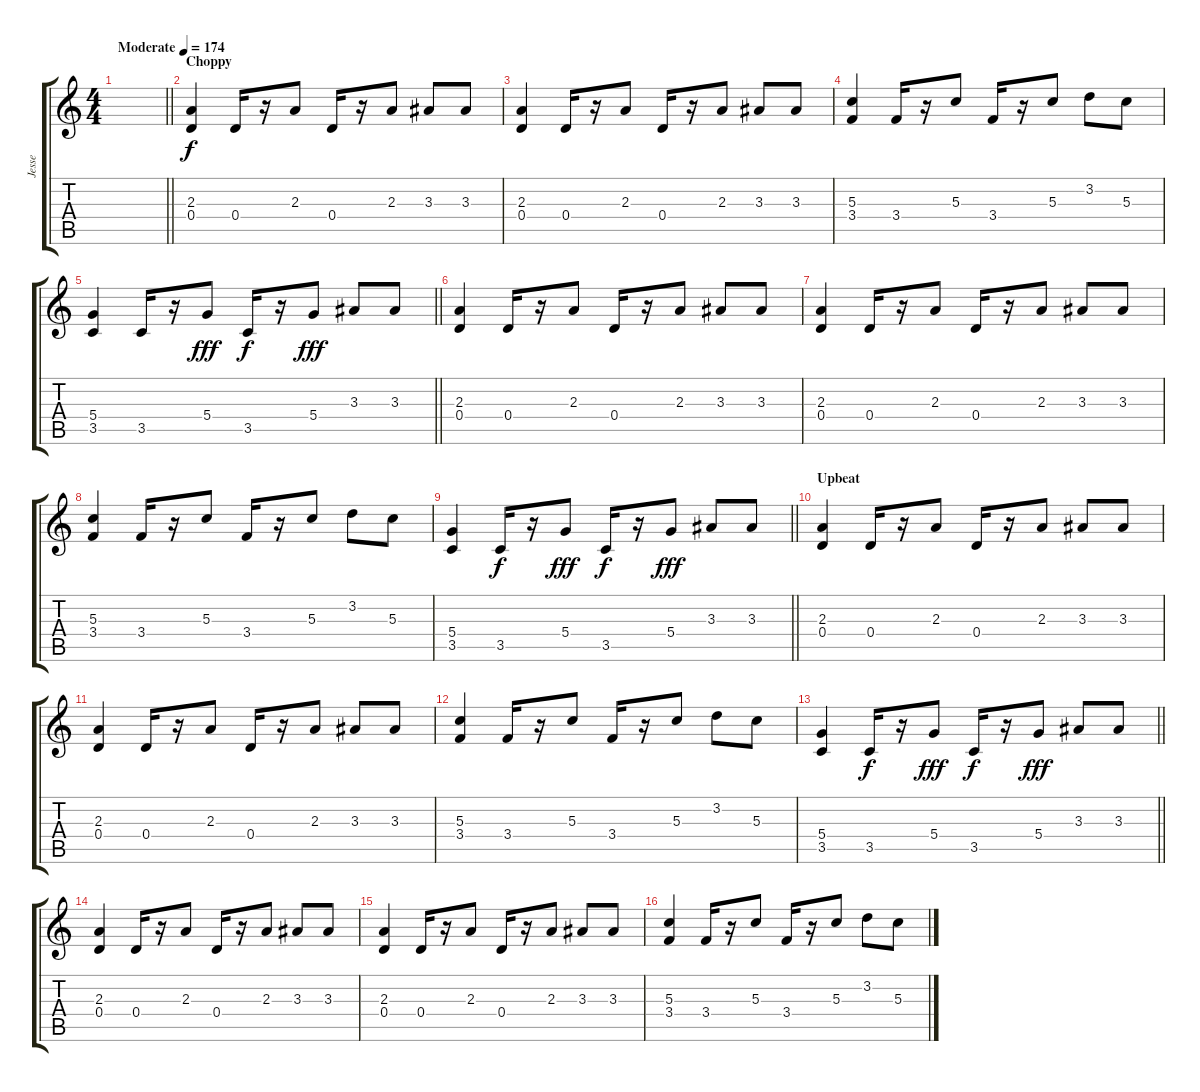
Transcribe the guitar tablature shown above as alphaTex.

\track ("Jesse" "Jesse") {instrument distortionguitar}
\staff {score tabs}
\tuning (E4 B3 G3 D3 A2 D2) {hide}
\ts (4 4)
\tempo (174 "Moderate")
\clef g2
\barLineRight lightlight
\ks c
|
\section ("" "Choppy")
(2.3 0.4).4 0.4.16 r.16 2.3.8 0.4.16 r.16 2.3.8 3.3.8 3.3.8 |
(2.3 0.4).4 0.4.16 r.16 2.3.8 0.4.16 r.16 2.3.8 3.3.8 3.3.8 |
(5.3 3.4).4 3.4.16 r.16 5.3.8 3.4.16 r.16 5.3.8 3.2.8 5.3.8 |
\barLineRight lightlight
(5.4 3.5).4 3.5.16{dy f} r.16 5.4.8{dy fff} 3.5.16{dy f} r.16 5.4.8{dy fff} 3.3.8 3.3.8 |
(2.3 0.4).4 0.4.16 r.16 2.3.8 0.4.16 r.16 2.3.8 3.3.8 3.3.8 |
(2.3 0.4).4 0.4.16 r.16 2.3.8 0.4.16 r.16 2.3.8 3.3.8 3.3.8 |
(5.3 3.4).4 3.4.16 r.16 5.3.8 3.4.16 r.16 5.3.8 3.2.8 5.3.8 |
\barLineRight lightlight
(5.4 3.5).4 3.5.16{dy f} r.16 5.4.8{dy fff} 3.5.16{dy f} r.16 5.4.8{dy fff} 3.3.8 3.3.8 |
\section ("" "Upbeat")
(2.3 0.4).4 0.4.16 r.16 2.3.8 0.4.16 r.16 2.3.8 3.3.8 3.3.8 |
(2.3 0.4).4 0.4.16 r.16 2.3.8 0.4.16 r.16 2.3.8 3.3.8 3.3.8 |
(5.3 3.4).4 3.4.16 r.16 5.3.8 3.4.16 r.16 5.3.8 3.2.8 5.3.8 |
\barLineRight lightlight
(5.4 3.5).4 3.5.16{dy f} r.16 5.4.8{dy fff} 3.5.16{dy f} r.16 5.4.8{dy fff} 3.3.8 3.3.8 |
(2.3 0.4).4 0.4.16 r.16 2.3.8 0.4.16 r.16 2.3.8 3.3.8 3.3.8 |
(2.3 0.4).4 0.4.16 r.16 2.3.8 0.4.16 r.16 2.3.8 3.3.8 3.3.8 |
(5.3 3.4).4 3.4.16 r.16 5.3.8 3.4.16 r.16 5.3.8 3.2.8 5.3.8
